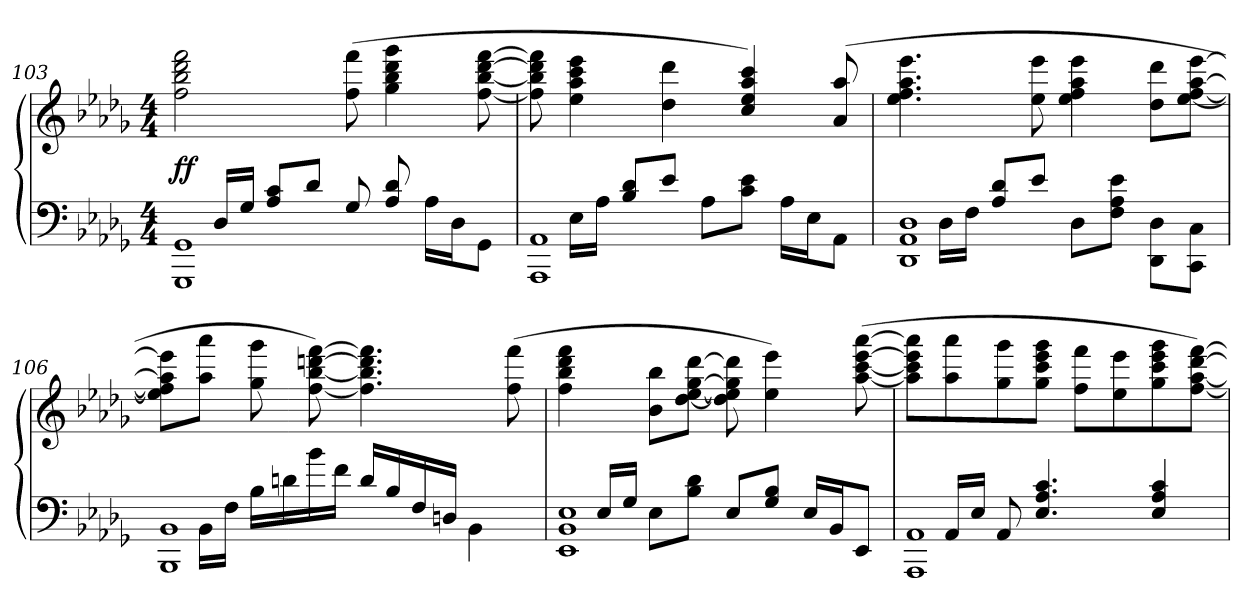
**kern	**kern	**dynam
*part1	*part1	*part1
*staff2	*staff1	*staff1/2
*clefF4	*clefG2	*
*k[b-e-a-d-g-]	*k[b-e-a-d-g-]	*
*D-:	*D-:	*
*M4/4	*M4/4	*
=103	=103	=103
*^	*	*
8ryy	1GG-/ 1GGG-/	2fff\ 2ddd-\ 2bb-\ 2ff\	ff
16D-/LL	.	.	.
16G-/JJ	.	.	.
8c/ 8A-/L	.	.	.
8d-/J	.	.	.
8G-/	.	(8fff\ 8ff\	.
8d-/ 8A-/	.	4ggg-\ 4ddd-\ 4bb-\ 4gg-\	.
16A-\LL	.	.	.
16D-\J	.	.	.
8GG-\J	.	[8fff\ [8ddd-\ [8bb-\ [8ff\	.
=104	=104	=104	=104
8ryy	1AA-/ 1AAA-/	8fff\] 8ddd-\] 8bb-\] 8ff\]	.
16E-\LL	.	4eee-\ 4ccc\ 4aa-\ 4ee-\	.
16A-\JJ	.	.	.
8d-/ 8B-/L	.	.	.
8e-/J	.	4ddd-\ 4dd-\	.
8A-\L	.	.	.
8e-\ 8c\J	.	4ccc/ 4aa-/ 4ee-/ 4cc/)	.
16A-\LL	.	.	.
16E-\J	.	.	.
8AA-\J	.	(8aa-/ 8a-/	.
=105	=105	=105	=105
8ryy	1D-/ 1AA-/ 1DD-/	4.eee-\ 4.aa-\ 4.ff\ 4.ee-\	.
16D-\LL	.	.	.
16F\JJ	.	.	.
8d-/ 8A-/L	.	.	.
8e-/J	.	8eee-\ 8ee-\	.
8D-\L	.	4eee-\ 4aa-\ 4ff\ 4ee-\	.
8e-\ 8A-\ 8F\J	.	.	.
8D-\ 8DD-\L	.	8ddd-\ 8dd-\L	.
8C\ 8CC\J	.	[8eee-\ [8aa-\ [8ff\ [8ee-\J	.
=106	=106	=106	=106
1BB-/ 1BBB-/	8ryy	8eee-\] 8aa-\] 8ff\] 8ee-\]L	.
.	16BB-\LL	8aaa-\ 8aa-\J	.
.	16F\JJ	.	.
.	16B-\LL	8ggg-\ 8gg-\	.
.	16d\	.	.
.	16b-\	[8fff\ [8ddd\ [8bb-\ [8ff\)	.
.	16f\JJ	.	.
.	16d/LL	4.fff\] 4.ddd\] 4.bb-\] 4.ff\]	.
.	16B-/	.	.
.	16F/	.	.
.	16D/JJ	.	.
.	4BB-\	.	.
.	.	(8fff\ 8ff\	.
=107	=107	=107	=107
8ryy	1E-/ 1BB-/ 1EE-/	4fff\ 4ddd-\ 4bb-\ 4ff\	.
16E-/LL	.	.	.
16G-/JJ	.	.	.
8E-\L	.	8bb-\ 8b-\L	.
8d-\ 8B-\J	.	[8ddd-\ [8gg-\ [8ee-\ [8dd-\J	.
8E-/L	.	8ddd-\] 8gg-\] 8ee-\] 8dd-\]	.
8B-/ 8G-/J	.	4eee-\ 4ee-\)	.
16E-/LL	.	.	.
16BB-/J	.	.	.
8EE-/J	.	([8aaa-\ [8eee-\ [8ccc\ [8aa-\	.
=108	=108	=108	=108
8ryy	1AA-/ 1AAA-/	8aaa-\] 8eee-\] 8ccc\] 8aa-\]L	.
16AA-/LL	.	8aaa-\ 8aa-\	.
16E-/JJ	.	.	.
8AA-/	.	8ggg-\ 8gg-\	.
4.c/ 4.A-/ 4.E-/	.	8ggg-\ 8eee-\ 8ccc\ 8gg-\J	.
.	.	8fff\ 8ff\L	.
.	.	8eee-\ 8ee-\	.
4c/ 4A-/ 4E-/	.	8ggg-\ 8eee-\ 8ccc\ 8gg-\	.
.	.	[8fff\ [8ddd-\ [8aa-\ [8ff\J)	.
*v	*v	*	*
=	=	=
*-	*-	*-
